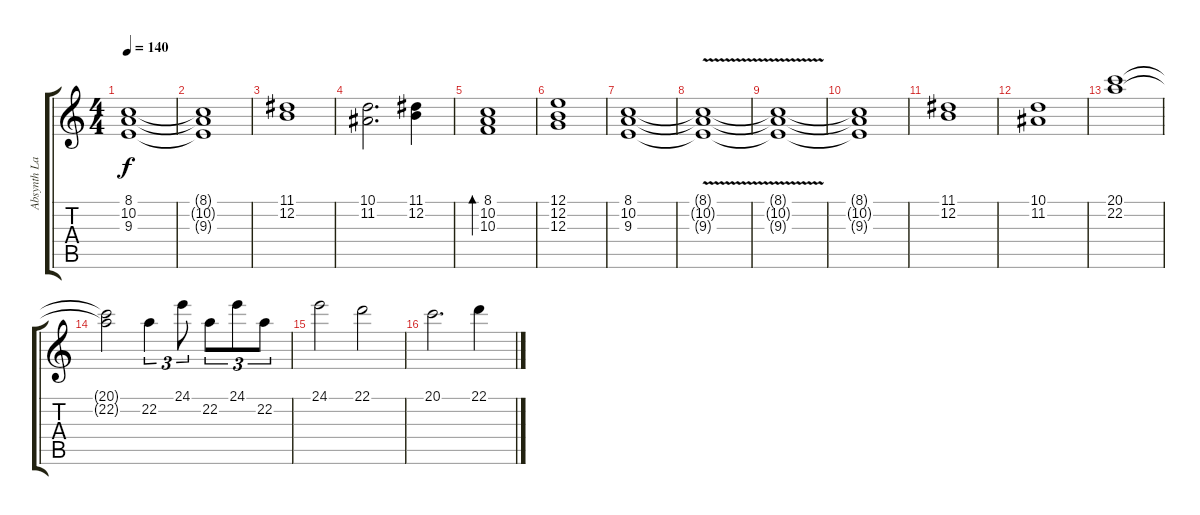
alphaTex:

\track ("Absynth Layer 2" "Absynth La") {instrument lead2sawtooth}
\staff {score tabs}
\tuning (E4 B3 G3 D3 A2 E2) {hide}
\ts (4 4)
\tempo 140
\clef g2
\ks c
(8.1 10.2 9.3).1{dy f} |
(8.1{t} 10.2{t} 9.3{t}).1 |
(11.1 12.2).1 |
(10.1 11.2).2{d} (11.1 12.2).4 |
(8.1 10.2 10.3).1{bd 240 volume 11} |
(12.1 12.2 12.3).1 |
(8.1 10.2 9.3).1 |
(8.1{v t} 10.2{v t} 9.3{v t}).1 |
(8.1{t} 10.2{t} 9.3{t}).1 |
(8.1{t} 10.2{t} 9.3{t}).1 |
(11.1 12.2).1 |
(10.1 11.2).1 |
(20.1 22.2).1 |
(20.1{t} 22.2{t}).2 22.2.4{tu (3 2)} 24.1.8{tu (3 2)} 22.2.8{tu (3 2)} 24.1.8{tu (3 2)} 22.2.8{tu (3 2)} |
24.1.2 22.1.2 |
20.1.2{d} 22.1.4
